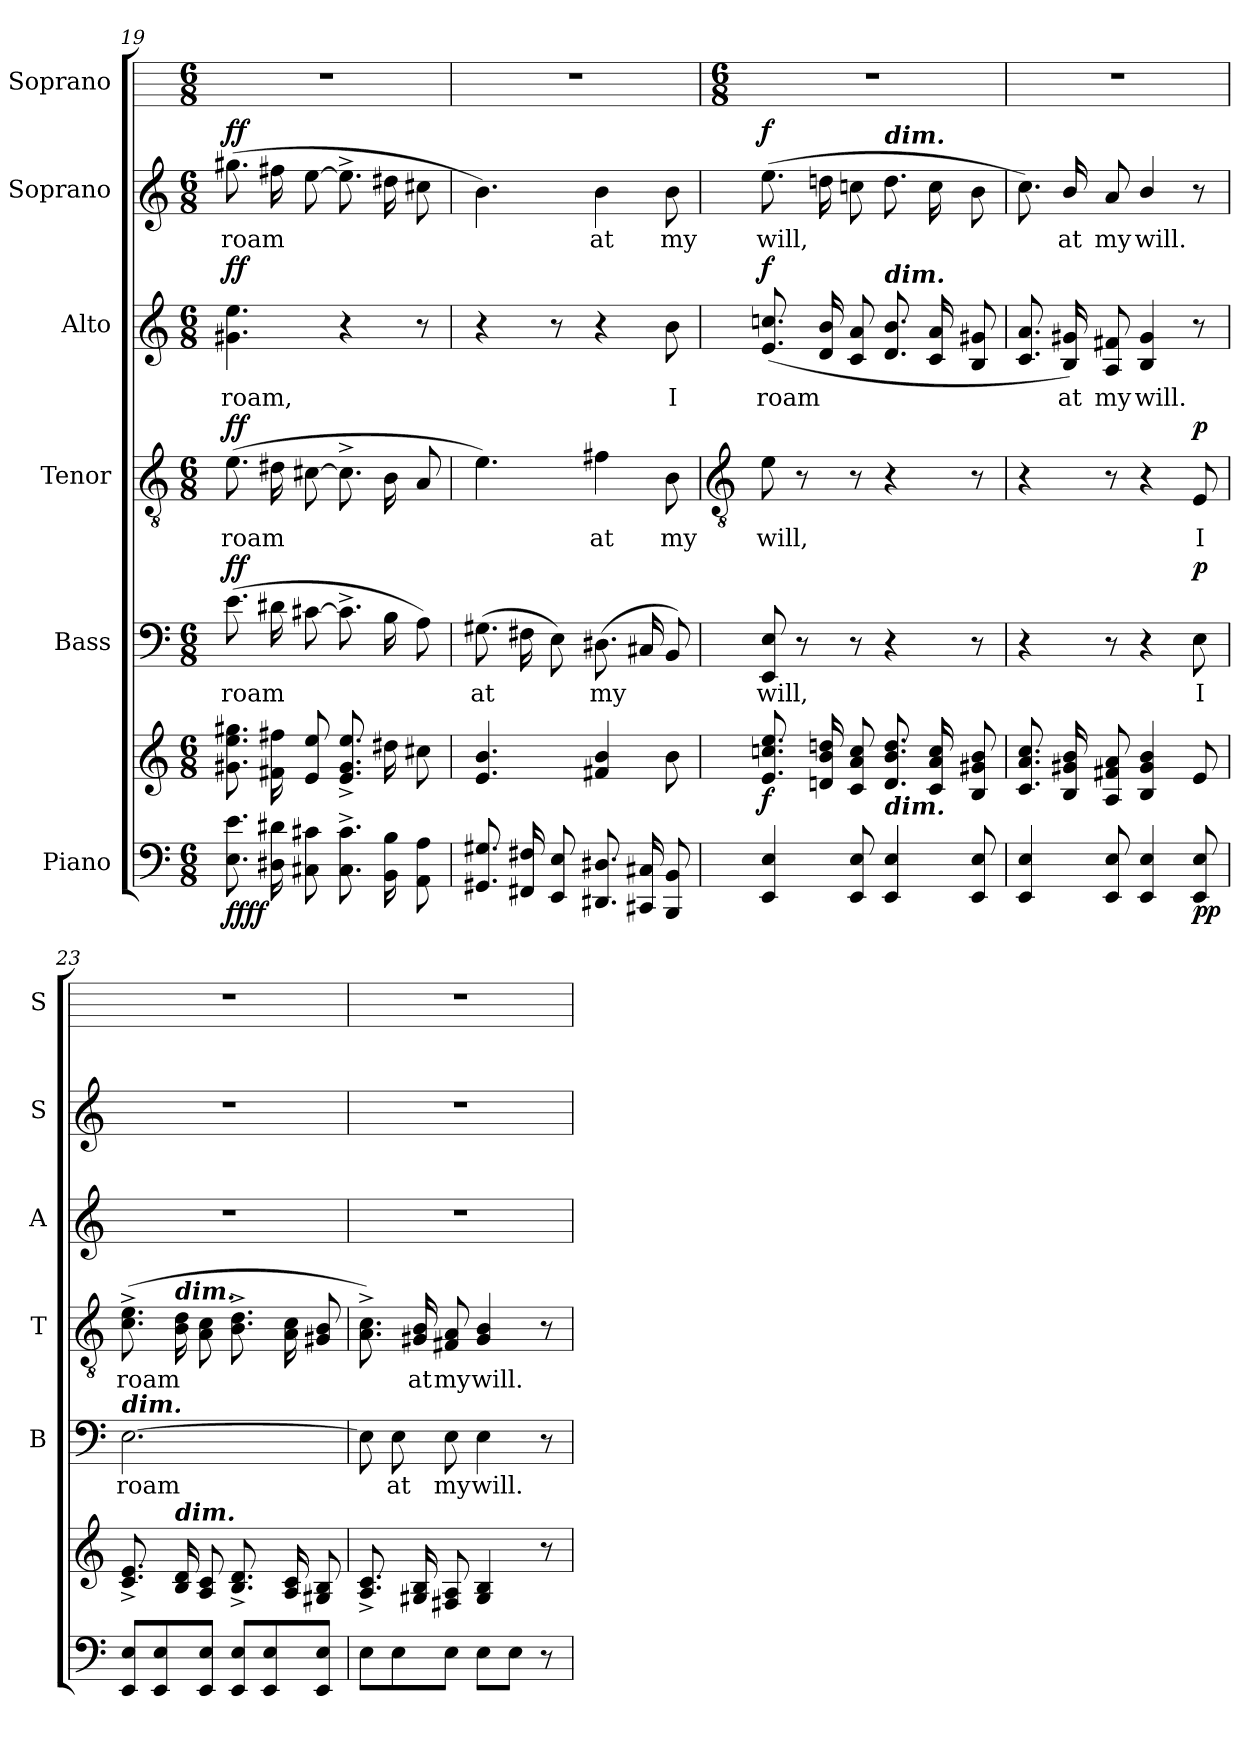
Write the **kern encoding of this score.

**kern	**kern	**dynam	**kern	**text	**dynam	**kern	**text	**dynam	**kern	**text	**dynam	**kern	**text	**dynam	**kern
*part6	*part6	*part6	*part5	*part5	*part5	*part4	*part4	*part4	*part3	*part3	*part3	*part2	*part2	*part2	*part1
*staff7	*staff6	*staff6/7	*staff5	*staff5	*staff5	*staff4	*staff4	*staff4	*staff3	*staff3	*staff3	*staff2	*staff2	*staff2	*staff1
*I"Piano	*	*	*I"Bass	*	*	*I"Tenor	*	*	*I"Alto	*	*	*I"Soprano	*	*	*I"Soprano
*	*	*	*I'B	*	*	*I'T	*	*	*I'A	*	*	*I'S	*	*	*I'S
*clefF4	*clefG2	*	*clefF4	*	*	*clefGv2	*	*	*clefG2	*	*	*clefG2	*	*	*
*k[]	*k[]	*	*k[]	*	*	*k[]	*	*	*k[]	*	*	*k[]	*	*	*
*C:	*C:	*	*C:	*	*	*C:	*	*	*C:	*	*	*C:	*	*	*
*M6/8	*M6/8	*	*M6/8	*	*	*M6/8	*	*	*M6/8	*	*	*M6/8	*	*	*M6/8
=19	=19	=19	=19	=19	=19	=19	=19	=19	=19	=19	=19	=19	=19	=19	=19
!	!	!LO:DY:b=2	!	!LO:LY:b	!	!	!LO:LY:b	!	!	!LO:LY:b	!	!	!LO:LY:b	!	!
!	!	!LO:DY:n=1:b	!	!	!LO:DY:b	!	!	!LO:DY:b	!	!	!LO:DY:b	!	!	!LO:DY:b	!
8.E 8.eL	8.g#X 8.ee 8.gg#XL	ff ff	(>8.eL	roam	ff	(>8.eL	roam	ff	4.g#X 4.ee	roam,	ff	(>8.gg#XL	roam	ff	2.r
16D#X 16d#XL	16f#X 16ff#XL	.	16d#XL	.	.	16d#XL	.	.	.	.	.	16ff#XL	.	.	.
8C#X 8c#XJ	8e 8eeJ	.	[8c#XJ	.	.	[8c#XJ	.	.	.	.	.	[8eeJ	.	.	.
8.C#^ 8.c#^L	8.e^ 8.g#^ 8.ee^L	.	8.c#^L]	.	.	8.c#^L]	.	.	4r	.	.	8.ee^L]	.	.	.
16BB 16BL	16dd#XL	.	16BL	.	.	16BL	.	.	.	.	.	16dd#XL	.	.	.
8AA 8AJ	8cc#XJ	.	8AJ)	.	.	8AJ	.	.	8r	.	.	8cc#XJ	.	.	.
=20	=20	=20	=20	=20	=20	=20	=20	=20	=20	=20	=20	=20	=20	=20	=20
!	!	!	!	!LO:LY:b	!	!	!	!	!	!	!	!	!	!	!
8.GG#X 8.G#XL	4.e 4.b	.	(>8.G#XL	at	.	4.e)	.	.	4r	.	.	4.b)	.	.	2.r
16FF#X 16F#XL	.	.	16F#XL	.	.	.	.	.	.	.	.	.	.	.	.
8EE 8EJ	.	.	8EJ)	.	.	.	.	.	8r	.	.	.	.	.	.
!	!	!	!	!LO:LY:b	!	!	!LO:LY:b	!	!	!	!	!	!LO:LY:b	!	!
8.DD#X 8.D#XL	4f#X 4b	.	(<8.D#XL	my	.	4f#X	at	.	4r	.	.	4b	at	.	.
16CC#X 16C#XL	.	.	16C#XL	.	.	.	.	.	.	.	.	.	.	.	.
!	!	!	!	!	!	!	!LO:LY:b	!	!	!LO:LY:b	!	!	!LO:LY:b	!	!
8BBB 8BBJ	8b	.	8BBJ)	.	.	8B	my	.	8b	I	.	8b	my	.	.
!!LO:LB:g=z
=21	=21	=21	=21	=21	=21	=21	=21	=21	=21	=21	=21	=21	=21	=21	=21
*	*	*	*	*	*	*clefGv2	*	*	*	*	*	*	*	*	*
*	*	*	*	*	*	*	*	*	*	*	*	*	*	*	*M6/8
!	!	!LO:DY:b	!	!LO:LY:b	!	!	!LO:LY:b	!	!	!LO:LY:b	!LO:DY:b	!	!LO:LY:b	!LO:DY:b	!
4EE 4E	8.e 8.ccn 8.eeL	f	8EE 8E	will,	.	8e	will,	.	(<8.e 8.ccnL	roam	f	(>8.eeL	will,	f	2.r
.	.	.	8r	.	.	8r	.	.	.	.	.	.	.	.	.
.	16dn 16b 16ddnL	.	.	.	.	.	.	.	16d 16bL	.	.	16ddnL	.	.	.
8EE 8E	8c 8a 8ccJ	.	8r	.	.	8r	.	.	8c 8aJ	.	.	8ccnJ	.	.	.
!	!	!	!	!	!	!	!	!	!	!	!	!LO:TX:a:Bi:t=dim.	!	!	!
!	!	!	!	!	!	!	!	!	!LO:TX:a:Bi:t=dim.	!	!	!	!	!	!
!	!LO:TX:b:Bi:t=dim.	!	!	!	!	!	!	!	!	!	!	!	!	!	!
4EE 4E	8.d 8.b 8.ddL	.	4r	.	.	4r	.	.	8.d 8.bL	.	.	8.ddL	.	.	.
.	16c 16a 16ccL	.	.	.	.	.	.	.	16c 16aL	.	.	16ccL	.	.	.
8EE 8E	8B 8g#X 8bJ	.	8r	.	.	8r	.	.	8B 8g#XJ	.	.	8bJ	.	.	.
=22	=22	=22	=22	=22	=22	=22	=22	=22	=22	=22	=22	=22	=22	=22	=22
4EE 4E	8.c 8.a 8.ccL	.	4r	.	.	4r	.	.	8.c 8.a	.	.	8.cc)	.	.	2.r
!	!	!	!	!	!	!	!	!	!	!LO:LY:b	!	!	!LO:LY:b	!	!
.	16B 16g#X 16bL	.	.	.	.	.	.	.	16B 16g#X)	at	.	16b/	at	.	.
!	!	!	!	!	!	!	!	!	!	!LO:LY:b	!	!	!LO:LY:b	!	!
8EE 8E	8A 8f#X 8aJ	.	8r	.	.	8r	.	.	8A 8f#X	my	.	8a	my	.	.
!	!	!	!	!	!	!	!	!	!	!LO:LY:b	!	!	!LO:LY:b	!	!
4EE 4E	4B 4g# 4b	.	4r	.	.	4r	.	.	4B 4g#	will.	.	4b/	will.	.	.
!	!	!LO:DY:b=2	!	!LO:LY:b	!	!	!LO:LY:b	!	!	!	!	!	!	!	!
!	!	!LO:DY:n=1:b	!	!	!LO:DY:b	!	!	!LO:DY:b	!	!	!	!	!	!	!
8EE 8E	8e	p p	8E	I	p	8E	I	p	8r	.	.	8r	.	.	.
=23	=23	=23	=23	=23	=23	=23	=23	=23	=23	=23	=23	=23	=23	=23	=23
!	!	!	!LO:TX:a:Bi:t=dim.	!	!	!	!	!	!	!	!	!	!	!	!
!	!	!	!	!LO:LY:b	!	!	!LO:LY:b	!	!LO:N:vis=1	!	!	!LO:N:vis=1	!	!	!
8EE 8EL	8.c^ 8.e^L	.	[2.E	roam	.	(>8.c^ 8.e^L	roam	.	2.r	.	.	2.r	.	.	2.r
8EE 8E	.	.	.	.	.	.	.	.	.	.	.	.	.	.	.
!	!	!	!	!	!	!LO:TX:a:Bi:t=dim.	!	!	!	!	!	!	!	!	!
!	!LO:TX:a:Bi:t=dim.	!	!	!	!	!	!	!	!	!	!	!	!	!	!
.	16B 16dL	.	.	.	.	16B 16dL	.	.	.	.	.	.	.	.	.
8EE 8EJ	8A 8cJ	.	.	.	.	8A 8cJ	.	.	.	.	.	.	.	.	.
8EE 8EL	8.B^ 8.d^L	.	.	.	.	8.B^ 8.d^L	.	.	.	.	.	.	.	.	.
8EE 8E	.	.	.	.	.	.	.	.	.	.	.	.	.	.	.
.	16A 16cL	.	.	.	.	16A 16cL	.	.	.	.	.	.	.	.	.
8EE 8EJ	8G#X 8BJ	.	.	.	.	8G#X 8BJ	.	.	.	.	.	.	.	.	.
=24	=24	=24	=24	=24	=24	=24	=24	=24	=24	=24	=24	=24	=24	=24	=24
!	!	!	!	!	!	!	!	!	!LO:N:vis=1	!	!	!LO:N:vis=1	!	!	!
8EL	8.A^ 8.c^L	.	8E]	.	.	8.A^ 8.c^)	.	.	2.r	.	.	2.r	.	.	2.r
!	!	!	!	!LO:LY:b	!	!	!	!	!	!	!	!	!	!	!
8E	.	.	8E	at	.	.	.	.	.	.	.	.	.	.	.
!	!	!	!	!	!	!	!LO:LY:b	!	!	!	!	!	!	!	!
.	16G#X 16BL	.	.	.	.	16G#X 16B	at	.	.	.	.	.	.	.	.
!	!	!	!	!LO:LY:b	!	!	!LO:LY:b	!	!	!	!	!	!	!	!
8EJ	8F#X 8AJ	.	8E	my	.	8F#X 8A	my	.	.	.	.	.	.	.	.
!	!	!	!	!LO:LY:b	!	!	!LO:LY:b	!	!	!	!	!	!	!	!
8EL	4G# 4B	.	4E	will.	.	4G# 4B	will.	.	.	.	.	.	.	.	.
8EJ	.	.	.	.	.	.	.	.	.	.	.	.	.	.	.
8r	8r	.	8r	.	.	8r	.	.	.	.	.	.	.	.	.
=	=	=	=	=	=	=	=	=	=	=	=	=	=	=	=
*-	*-	*-	*-	*-	*-	*-	*-	*-	*-	*-	*-	*-	*-	*-	*-
